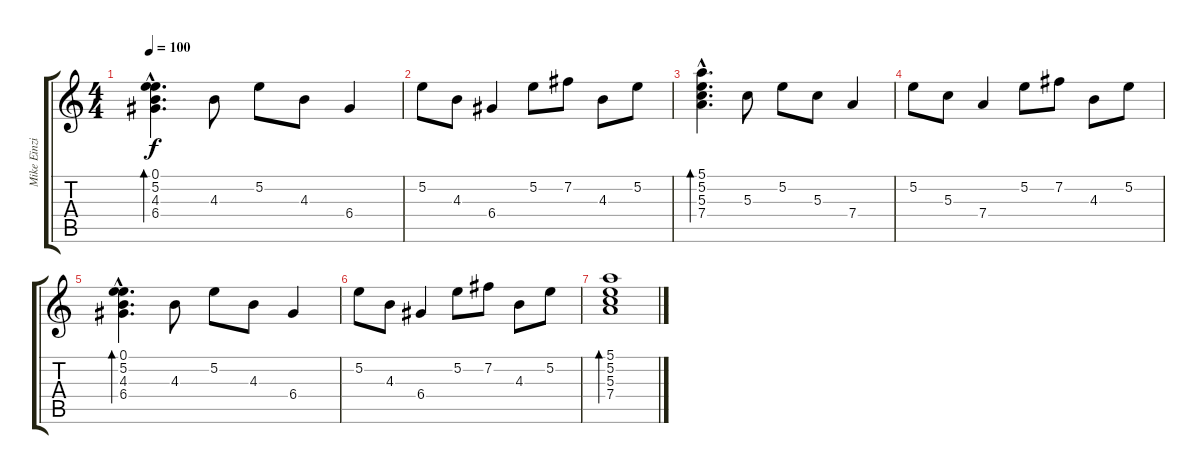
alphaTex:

\track ("Mike Einziger" "Mike Einzi") {instrument acousticguitarnylon}
\staff {score tabs}
\tuning (E4 B3 G3 D3 A2 E2) {hide}
\ts (4 4)
\tempo 100
\clef g2
\ks c
(0.1{hac} 5.2{hac} 4.3{hac} 6.4{hac}).4{d bd 120 dy f} 4.3.8 5.2.8 4.3.8 6.4.4 |
5.2.8 4.3.8 6.4.4 5.2.8 7.2.8 4.3.8 5.2.8 |
(5.1{hac} 5.2{hac} 5.3{hac} 7.4{hac}).4{d bd 120 volume 3} 5.3.8 5.2.8 5.3.8 7.4.4 |
5.2.8 5.3.8 7.4.4 5.2.8 7.2.8 4.3.8 5.2.8 |
(0.1{hac} 5.2{hac} 4.3{hac} 6.4{hac}).4{d bd 120} 4.3.8 5.2.8 4.3.8 6.4.4 |
5.2.8 4.3.8 6.4.4 5.2.8 7.2.8 4.3.8 5.2.8 |
(5.1 5.2 5.3 7.4).1{bd 120}
